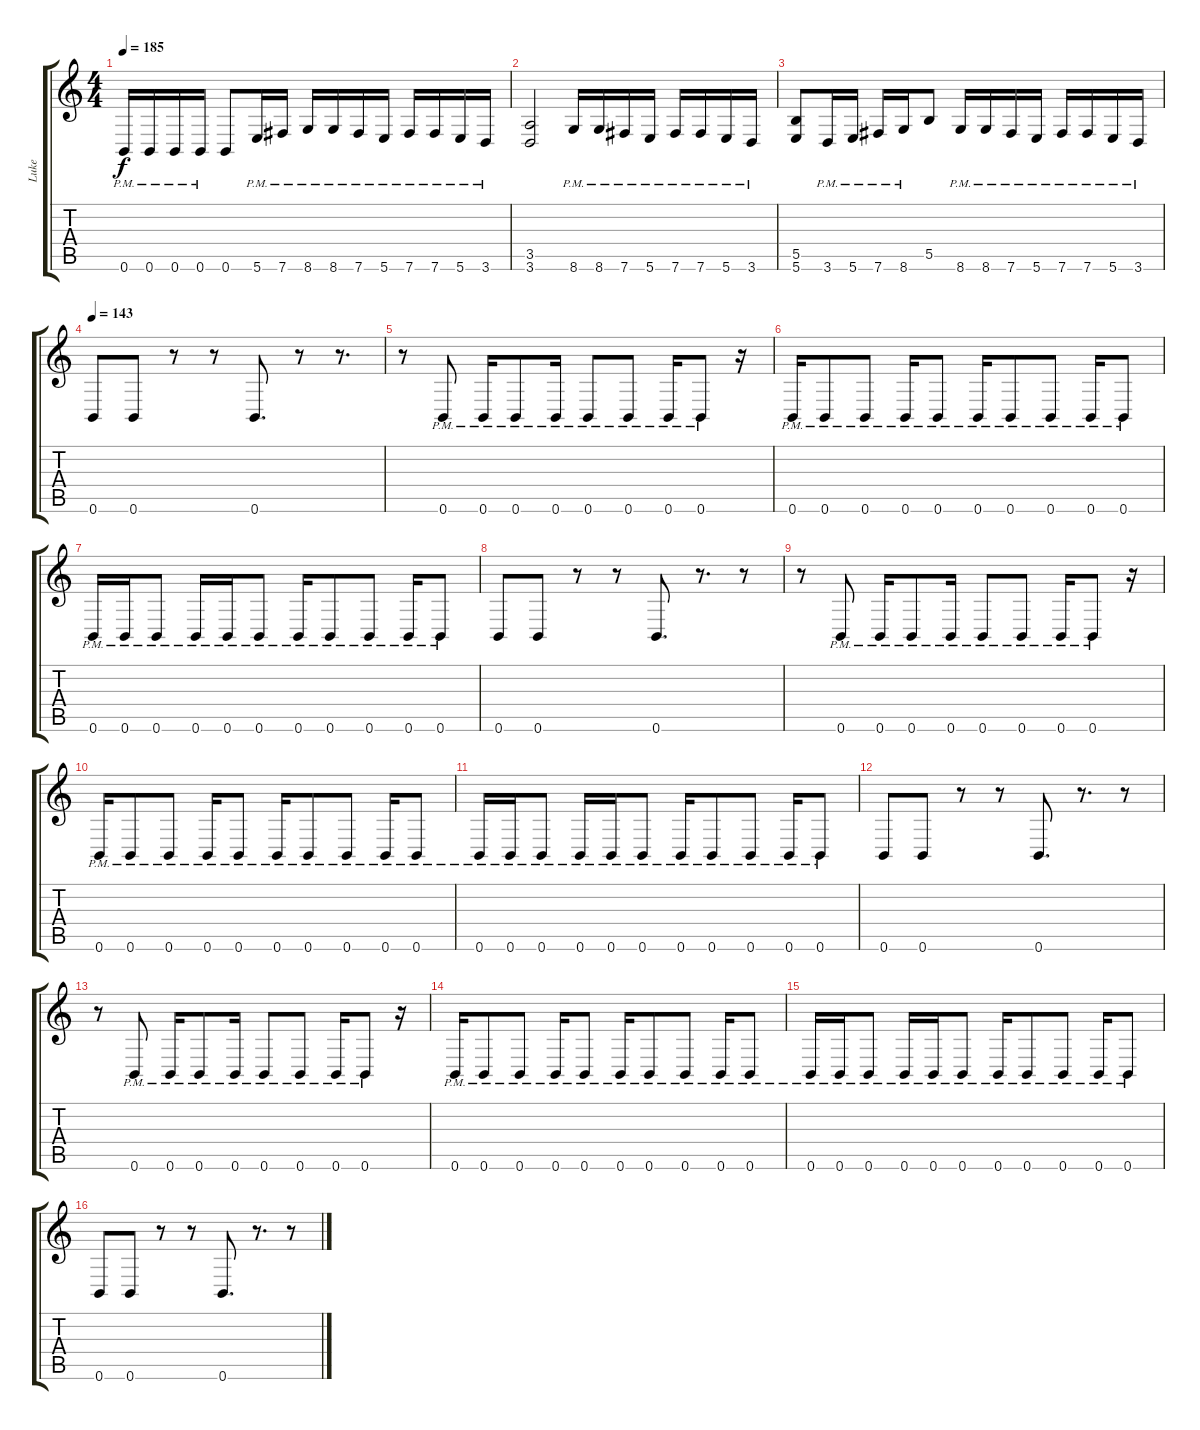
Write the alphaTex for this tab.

\track ("Luke" "Luke") {instrument distortionguitar}
\staff {score tabs}
\tuning (Db4 Ab3 E3 B2 Gb2 B1) {hide}
\ts (4 4)
\tempo 185
\clef g2
\ks c
0.6{pm}.16{dy f} 0.6{pm}.16 0.6{pm}.16 0.6{pm}.16 0.6.8 5.6{pm}.16 7.6{pm}.16 8.6{pm}.16 8.6{pm}.16 7.6{pm}.16 5.6{pm}.16 7.6{pm}.16 7.6{pm}.16 5.6{pm}.16 3.6{pm}.16 |
(3.5 3.6).2 8.6{pm}.16 8.6{pm}.16 7.6{pm}.16 5.6{pm}.16 7.6{pm}.16 7.6{pm}.16 5.6{pm}.16 3.6{pm}.16 |
(5.5 5.6).8 3.6{pm}.16 5.6{pm}.16 7.6{pm}.16 8.6{pm}.16 5.5.8 8.6{pm}.16 8.6{pm}.16 7.6{pm}.16 5.6{pm}.16 7.6{pm}.16 7.6{pm}.16 5.6{pm}.16 3.6{pm}.16 |
\tempo 143
0.6.8 0.6.8 r.8 r.8 0.6.8{d} r.8 r.8{d} |
r.8 0.6{pm}.8 0.6{pm}.16 0.6{pm}.8 0.6{pm}.16 0.6{pm}.8 0.6{pm}.8 0.6{pm}.16 0.6{pm}.8 r.16 |
0.6{pm}.16 0.6{pm}.8 0.6{pm}.8 0.6{pm}.16 0.6{pm}.8 0.6{pm}.16 0.6{pm}.8 0.6{pm}.8 0.6{pm}.16 0.6{pm}.8 |
0.6{pm}.16 0.6{pm}.16 0.6{pm}.8 0.6{pm}.16 0.6{pm}.16 0.6{pm}.8 0.6{pm}.16 0.6{pm}.8 0.6{pm}.8 0.6{pm}.16 0.6{pm}.8 |
0.6.8 0.6.8 r.8 r.8 0.6.8{d} r.8{d} r.8 |
r.8 0.6{pm}.8 0.6{pm}.16 0.6{pm}.8 0.6{pm}.16 0.6{pm}.8 0.6{pm}.8 0.6{pm}.16 0.6{pm}.8 r.16 |
0.6{pm}.16 0.6{pm}.8 0.6{pm}.8 0.6{pm}.16 0.6{pm}.8 0.6{pm}.16 0.6{pm}.8 0.6{pm}.8 0.6{pm}.16 0.6{pm}.8 |
0.6{pm}.16 0.6{pm}.16 0.6{pm}.8 0.6{pm}.16 0.6{pm}.16 0.6{pm}.8 0.6{pm}.16 0.6{pm}.8 0.6{pm}.8 0.6{pm}.16 0.6{pm}.8 |
0.6.8 0.6.8 r.8 r.8 0.6.8{d} r.8{d} r.8 |
r.8 0.6{pm}.8 0.6{pm}.16 0.6{pm}.8 0.6{pm}.16 0.6{pm}.8 0.6{pm}.8 0.6{pm}.16 0.6{pm}.8 r.16 |
0.6{pm}.16 0.6{pm}.8 0.6{pm}.8 0.6{pm}.16 0.6{pm}.8 0.6{pm}.16 0.6{pm}.8 0.6{pm}.8 0.6{pm}.16 0.6{pm}.8 |
0.6{pm}.16 0.6{pm}.16 0.6{pm}.8 0.6{pm}.16 0.6{pm}.16 0.6{pm}.8 0.6{pm}.16 0.6{pm}.8 0.6{pm}.8 0.6{pm}.16 0.6{pm}.8 |
0.6.8 0.6.8 r.8 r.8 0.6.8{d} r.8{d} r.8
